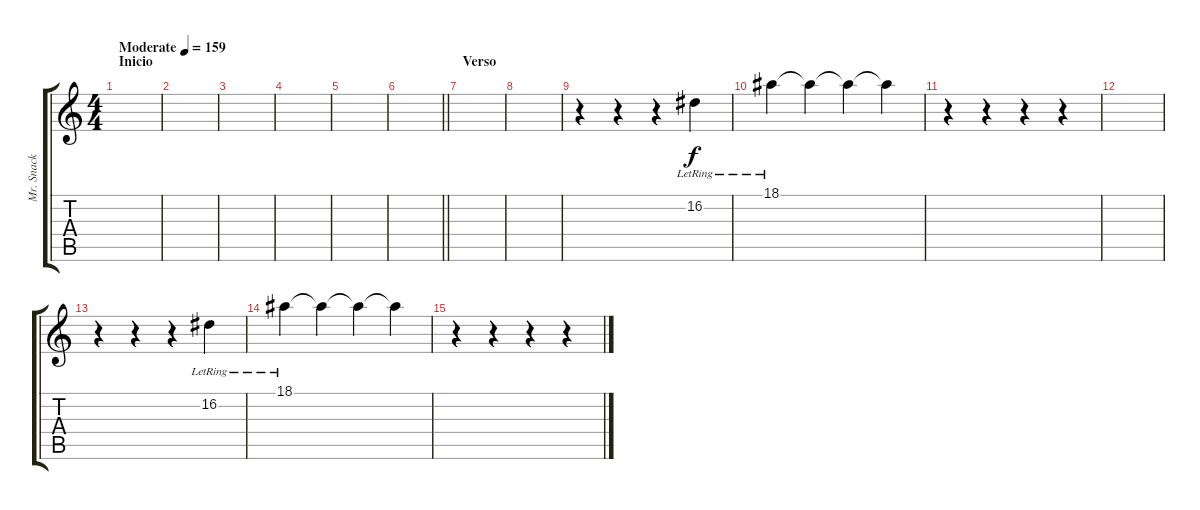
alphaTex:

\track ("Mr. Snack" "Mr. Snack") {instrument fx1rain}
\staff {score tabs}
\tuning (E4 B3 G3 D3 A2 E2) {hide}
\ts (4 4)
\section ("" "Inicio")
\tempo (159 "Moderate")
\clef g2
\ks c
|
|
|
|
|
\barLineRight lightlight
|
\section ("" "Verso")
|
|
r.4 r.4 r.4 16.2{lr}.4 |
18.1{lr}.4 18.1{t}.4 18.1{t}.4 18.1{t}.4 |
r.4 r.4 r.4 r.4 |
|
r.4 r.4 r.4 16.2{lr}.4 |
18.1{lr}.4 18.1{t}.4 18.1{t}.4 18.1{t}.4 |
r.4 r.4 r.4 r.4
